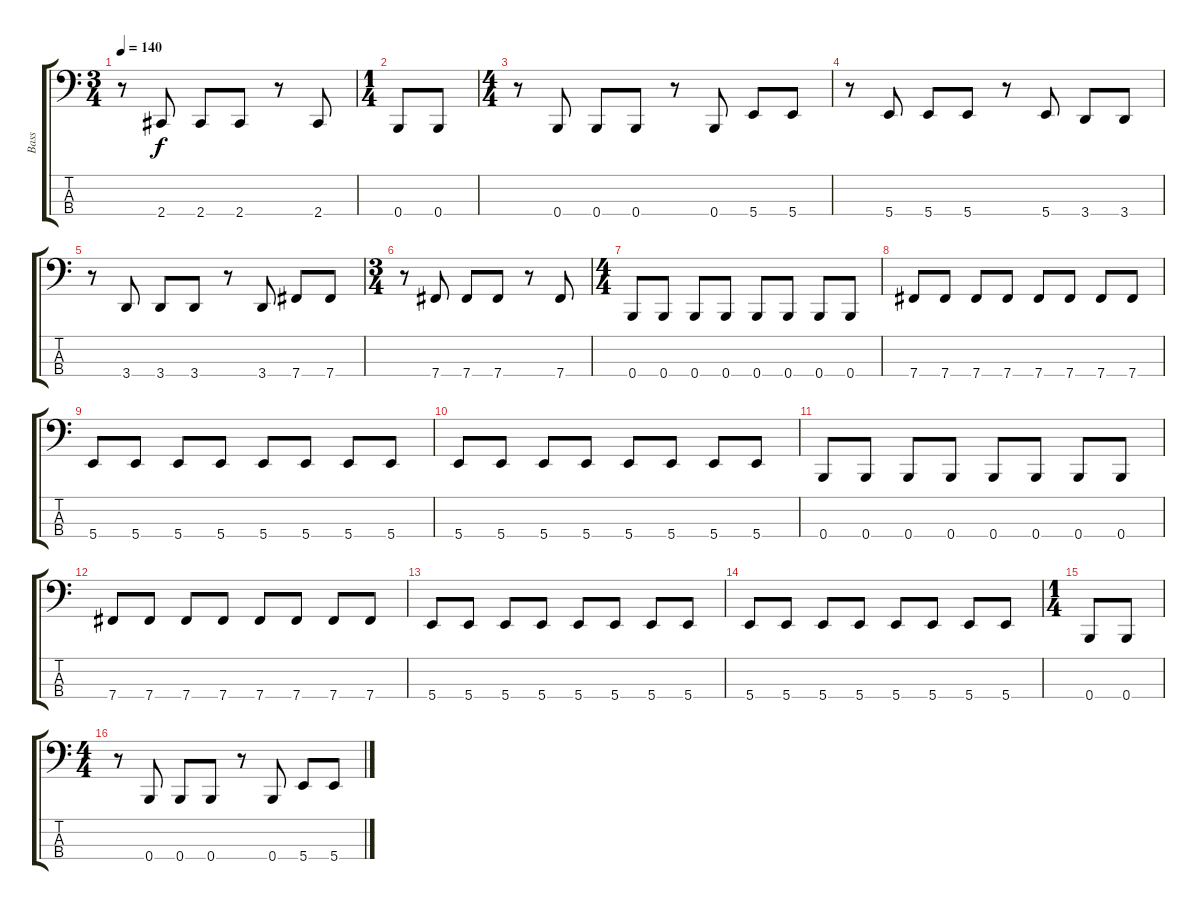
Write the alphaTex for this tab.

\track ("Bass" "Bass") {instrument electricbassfinger}
\staff {score tabs}
\tuning (E2 B1 Gb1 B0) {hide}
\ts (3 4)
\tempo 140
\clef f4
\ks c
r.8{dy f} 2.4.8 2.4.8 2.4.8 r.8 2.4.8 |
\ts (1 4)
0.4.8 0.4.8 |
\ts (4 4)
r.8 0.4.8 0.4.8 0.4.8 r.8 0.4.8 5.4.8 5.4.8 |
r.8 5.4.8 5.4.8 5.4.8 r.8 5.4.8 3.4.8 3.4.8 |
r.8 3.4.8 3.4.8 3.4.8 r.8 3.4.8 7.4.8 7.4.8 |
\ts (3 4)
r.8 7.4.8 7.4.8 7.4.8 r.8 7.4.8 |
\ts (4 4)
0.4.8 0.4.8 0.4.8 0.4.8 0.4.8 0.4.8 0.4.8 0.4.8 |
7.4.8 7.4.8 7.4.8 7.4.8 7.4.8 7.4.8 7.4.8 7.4.8 |
5.4.8 5.4.8 5.4.8 5.4.8 5.4.8 5.4.8 5.4.8 5.4.8 |
5.4.8 5.4.8 5.4.8 5.4.8 5.4.8 5.4.8 5.4.8 5.4.8 |
0.4.8 0.4.8 0.4.8 0.4.8 0.4.8 0.4.8 0.4.8 0.4.8 |
7.4.8 7.4.8 7.4.8 7.4.8 7.4.8 7.4.8 7.4.8 7.4.8 |
5.4.8 5.4.8 5.4.8 5.4.8 5.4.8 5.4.8 5.4.8 5.4.8 |
5.4.8 5.4.8 5.4.8 5.4.8 5.4.8 5.4.8 5.4.8 5.4.8 |
\ts (1 4)
0.4.8 0.4.8 |
\ts (4 4)
r.8 0.4.8 0.4.8 0.4.8 r.8 0.4.8 5.4.8 5.4.8
